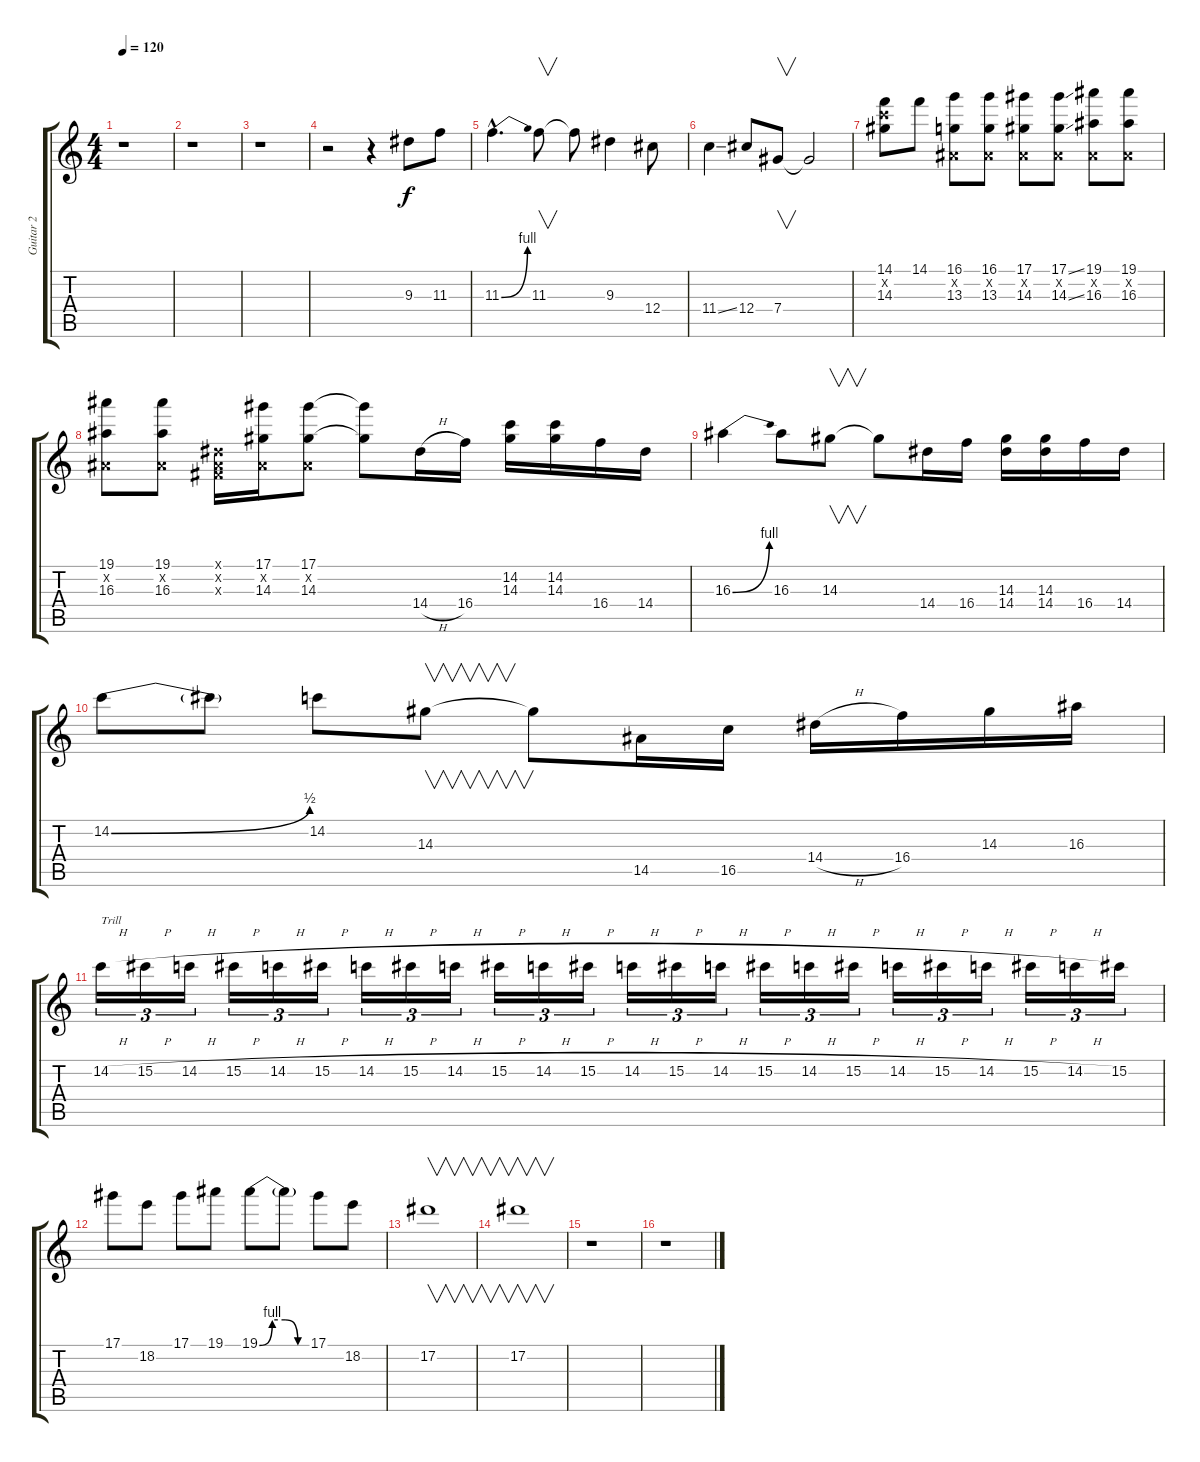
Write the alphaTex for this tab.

\track ("Guitar 2" "Guitar 2") {instrument distortionguitar}
\staff {score tabs}
\tuning (Eb4 Bb3 Gb3 Db3 Ab2 Eb2) {hide}
\ts (4 4)
\tempo 120
\clef g2
\ks c
r.1{dy f} |
r.1 |
r.1 |
r.2 r.4 9.3.8 11.3.8 |
11.3{be (bend 0 0 60 4) hac}.4{d} 11.3.8{v} 11.3{t}.8 9.3.4 12.4.8 |
11.4{ss}.4 12.4.8 7.4.8{v} 7.4{t}.2 |
(14.1 14.2{x} 14.3).8 14.1.8 (16.1 0.2{x} 13.3).8 (16.1 0.2{x} 13.3).8 (17.1 0.2{x} 14.3).8 (17.1{ss} 0.2{x} 14.3{ss}).8 (19.1 0.2{x} 16.3).8 (19.1 0.2{x} 16.3).8 |
(19.1 0.2{x} 16.3).8 (19.1 0.2{x} 16.3).8 (0.1{x} 0.2{x} 0.3{x}).16 (17.1 0.2{x} 14.3).16 (17.1 0.2{x} 14.3).8 (17.1{t} 14.3{t}).8 14.4{h}.16 16.4.16 (14.2 14.3).16 (14.2 14.3).16 16.4.16 14.4.16 |
16.3{be (bend 0 0 60 4)}.4 16.3.8 14.3.8{v} 14.3{t}.8 14.4.16 16.4.16 (14.3 14.4).16 (14.3 14.4).16 16.4.16 14.4.16 |
14.2{be (bend 0 0 60 2)}.8 14.2{t}.8 14.2.8 14.3.8{v} 14.3{t}.8 14.5.16 16.5.16 14.4{h}.16 16.4.16 14.3.16 16.3.16 |
14.2{h}.16{tu (3 2) txt "Trill"} 15.2{h}.16{tu (3 2)} 14.2{h}.16{tu (3 2)} 15.2{h}.16{tu (3 2)} 14.2{h}.16{tu (3 2)} 15.2{h}.16{tu (3 2)} 14.2{h}.16{tu (3 2)} 15.2{h}.16{tu (3 2)} 14.2{h}.16{tu (3 2)} 15.2{h}.16{tu (3 2)} 14.2{h}.16{tu (3 2)} 15.2{h}.16{tu (3 2)} 14.2{h}.16{tu (3 2)} 15.2{h}.16{tu (3 2)} 14.2{h}.16{tu (3 2)} 15.2{h}.16{tu (3 2)} 14.2{h}.16{tu (3 2)} 15.2{h}.16{tu (3 2)} 14.2{h}.16{tu (3 2)} 15.2{h}.16{tu (3 2)} 14.2{h}.16{tu (3 2)} 15.2{h}.16{tu (3 2)} 14.2{h}.16{tu (3 2)} 15.2.16{tu (3 2)} |
17.1.8 18.2.8 17.1.8 19.1.8 19.1{be (custom 0 0 15 4 30 4 45 0 60 0)}.8 19.1{t}.8 17.1.8 18.2.8 |
17.2.1{v} |
17.2.1{v} |
r.1 |
r.1
